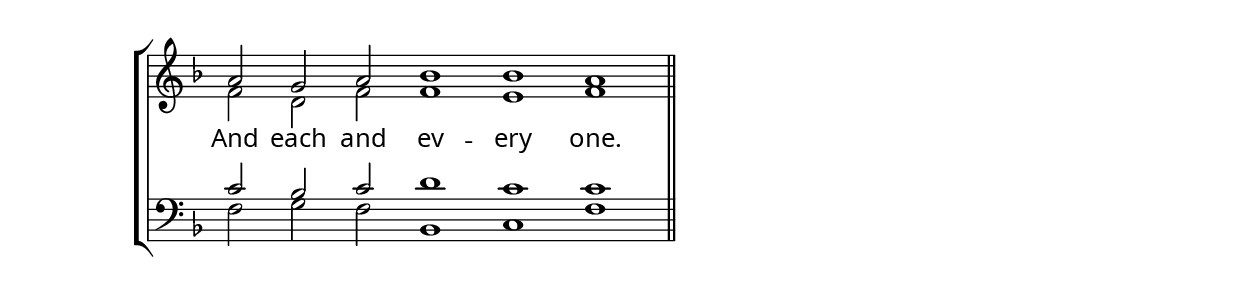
\version "2.24.4"


\paper {
    #(define fonts
        (set-global-fonts
            #:roman "EB Garamond SemiBold"
    ))
}

keyTime = { \key f \major}
cadenzaMeasure = {
  \cadenzaOff
  \partial 1024 s1024
  \cadenzaOn

}

SopMusic    = \relative { 
    \override Score.BarNumber.break-visibility = #all-visible
    \cadenzaOn
    a'2 g a bes1 bes a1 \cadenzaMeasure \section
}

AltoMusic   = \relative {
    \override Score.BarNumber.break-visibility = #all-visible
    \cadenzaOn
    f'2 d f f1 e f1 \cadenzaMeasure \section
}

TenorMusic  = \relative {
    \override Score.BarNumber.break-visibility = #all-visible
    \cadenzaOn
    c'2 bes c d1 c c1 \cadenzaMeasure \section
}

BassMusic   = \relative {
    \override Score.BarNumber.break-visibility = #all-visible
    \cadenzaOn
    f2 g f bes,1 c f1 \cadenzaMeasure \section
}

VerseOne = \lyricmode {
    And each and ev -- ery one.
    }


\score {
    \new StaffGroup <<
        \new Staff <<
            \clef "treble"
            \new Voice = "Sop"  { \voiceOne \keyTime \SopMusic}
            \new Voice = "Alto" { \voiceTwo \AltoMusic }
            \new Lyrics \lyricsto "Sop" { \VerseOne }
        >>
        \new Staff <<
            \clef "bass"
            \new Voice = "Tenor" { \voiceOne \keyTime \TenorMusic}
            \new Voice = "Bass" { \voiceTwo \BassMusic} 
        >>
    >>
      \layout {
        \context {
            \Score
                \omit BarNumber
                \override SpacingSpanner.common-shortest-duration = #(ly:make-moment 1/16)

        }
        \context {
            \Staff
                \remove Time_signature_engraver
        }
        \context {
            \Lyrics
                \override LyricSpace.minimum-distance = #1.0
        }
    }
    \midi {
        \tempo 4 = 180
    }
}





